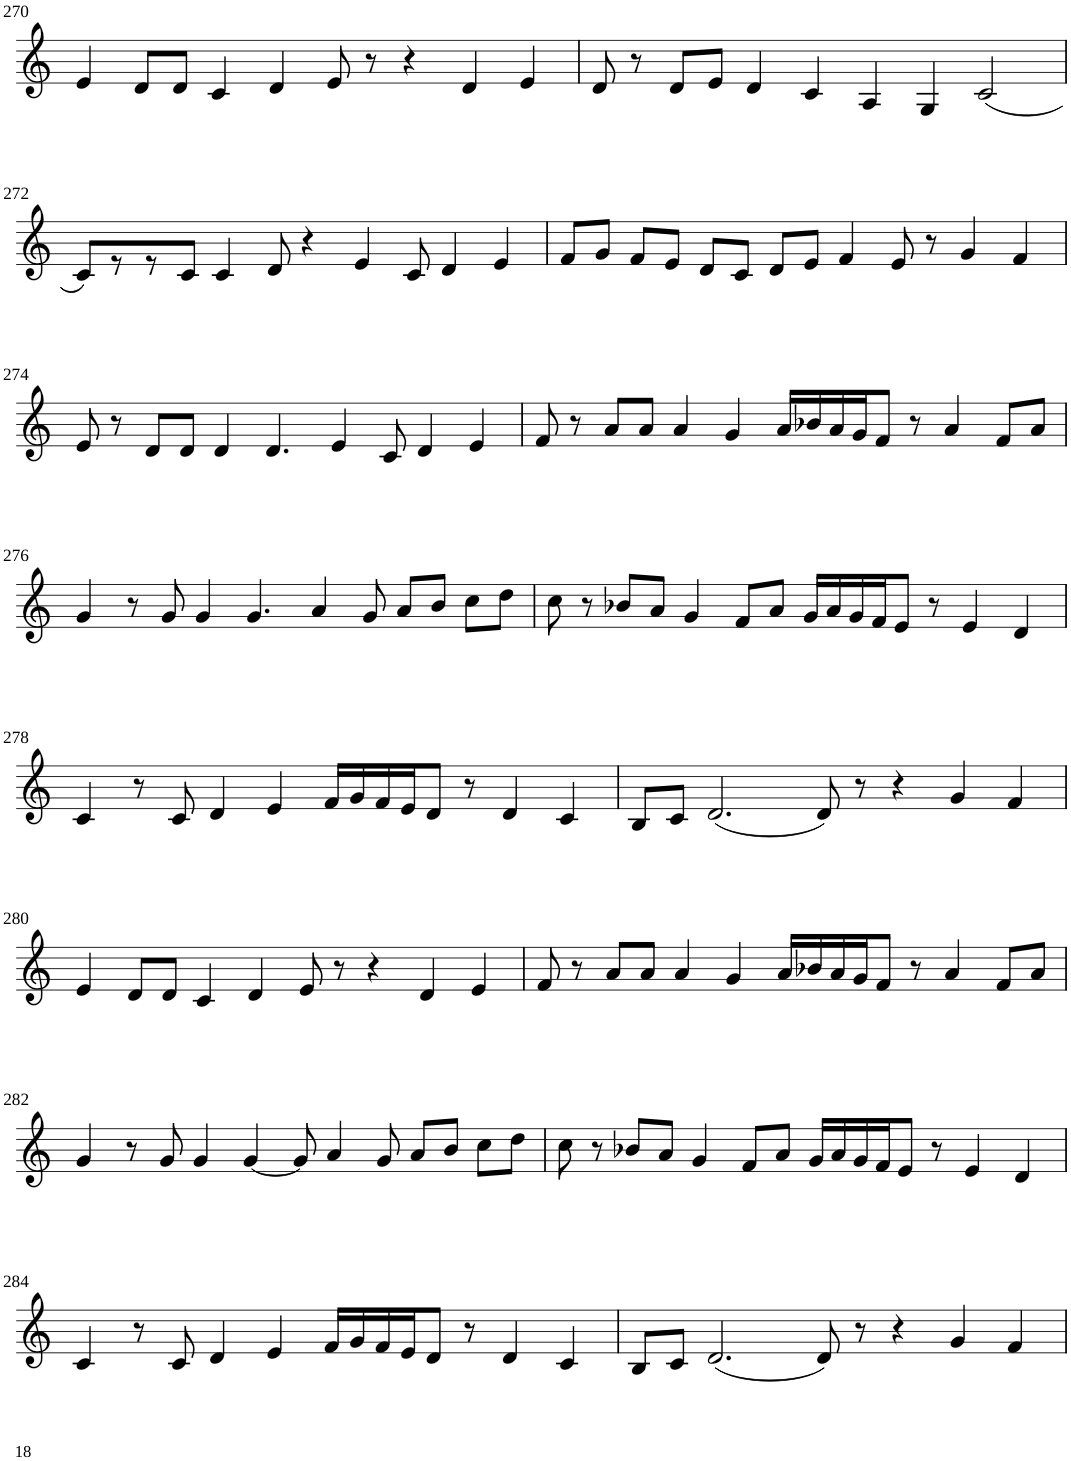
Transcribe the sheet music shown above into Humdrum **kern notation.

**kern
*part1
*staff1
*I"Violin
!!LO:PB:g=z
*clefG2
*k[]
*M8/4
=270
4e/
8d/L
8d/J
4c/
4d/
8e/
8r
4r
4d/
4e/
=271
8d/
8r
8d/L
8e/J
4d/
4c/
4A/
4G/
(2c/
!!LO:LB:g=z
=272
8c/L)
8r
8r
8c/J
4c/
8d/
4r
4e/
8c/
4d/
4e/
=273
8f/L
8g/J
8f/L
8e/J
8d/L
8c/J
8d/L
8e/J
4f/
8e/
8r
4g/
4f/
!!LO:LB:g=z
=274
8e/
8r
8d/L
8d/J
4d/
4.d/
4e/
8c/
4d/
4e/
=275
8f/
8r
8a/L
8a/J
4a/
4g/
16a/LL
16b-X/
16a/
16g/J
8f/J
8r
4a/
8f/L
8a/J
!!LO:LB:g=z
=276
4g/
8r
8g/
4g/
4.g/
4a/
8g/
8a/L
8b/J
8cc\L
8dd\J
=277
8cc\
8r
8b-X/L
8a/J
4g/
8f/L
8a/J
16g/LL
16a/
16g/
16f/J
8e/J
8r
4e/
4d/
!!LO:LB:g=z
=278
4c/
8r
8c/
4d/
4e/
16f/LL
16g/
16f/
16e/J
8d/J
8r
4d/
4c/
=279
8B/L
8c/J
(2.d/
8d/)
8r
4r
4g/
4f/
!!LO:LB:g=z
=280
4e/
8d/L
8d/J
4c/
4d/
8e/
8r
4r
4d/
4e/
=281
8f/
8r
8a/L
8a/J
4a/
4g/
16a/LL
16b-X/
16a/
16g/J
8f/J
8r
4a/
8f/L
8a/J
!!LO:LB:g=z
=282
4g/
8r
8g/
4g/
[4g/
8g/]
4a/
8g/
8a/L
8b/J
8cc\L
8dd\J
=283
8cc\
8r
8b-X/L
8a/J
4g/
8f/L
8a/J
16g/LL
16a/
16g/
16f/J
8e/J
8r
4e/
4d/
!!LO:LB:g=z
=284
4c/
8r
8c/
4d/
4e/
16f/LL
16g/
16f/
16e/J
8d/J
8r
4d/
4c/
=285
8B/L
8c/J
(2.d/
8d/)
8r
4r
4g/
4f/
=
*-
